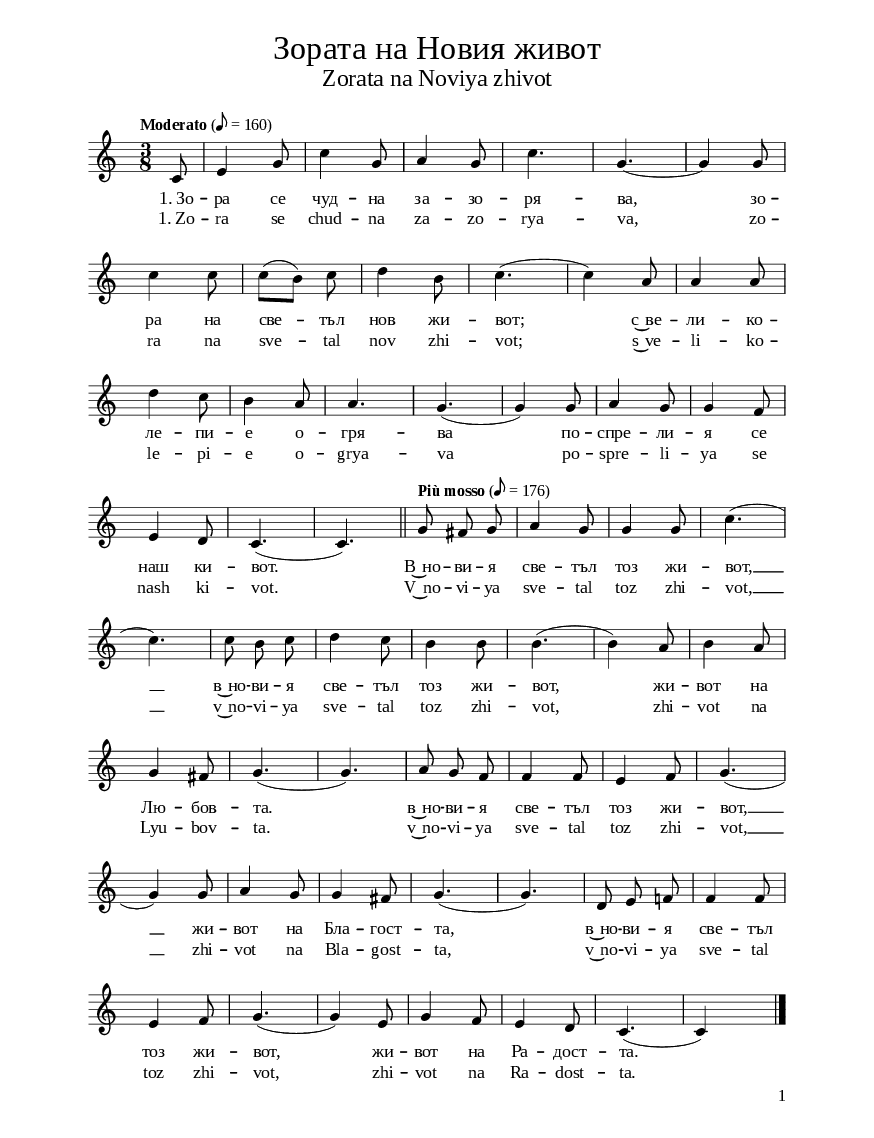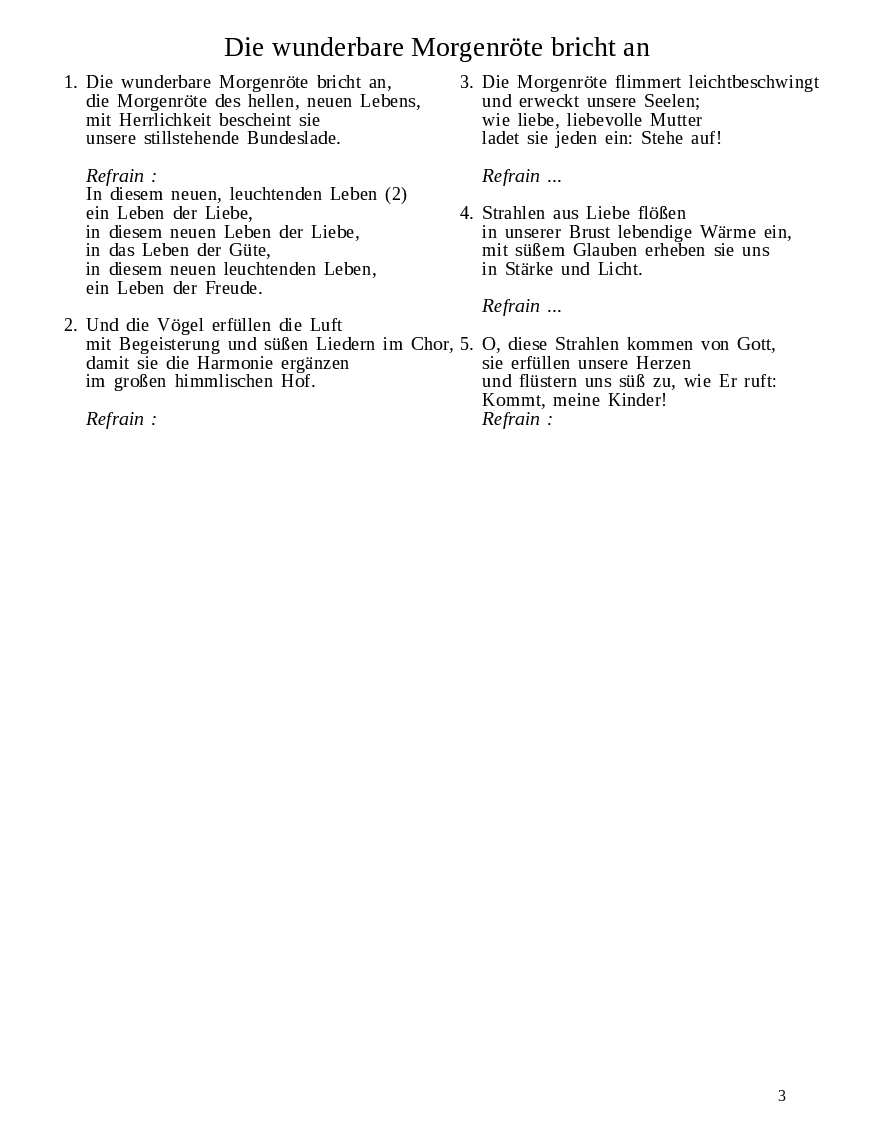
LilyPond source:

\version "2.24.0"

% include paper part and global functions
\include "include/globals.ily"

\bookpart {
  \include "include/bookpart-paper.ily"
  \score {
    \include "include/score-layout.ily"

    \new Voice \absolute  {
      \clef treble
      \key c \major
      \time 3/8
      \tempoFunc "Moderato" 8 "160"
      \partial 8
      \autoBeamOff
      c'8 |e'4 g'8|c''4 g'8 |a'4 g'8 |c''4.| g'4. ~ |  g'4    g'8 |\break
      c''4 c''8| \once \autoBeamOn c''8 ([  b'8  ])  \noBeam  c''8 |d''4 b'8  |c''4. ( | c''4 ) a'8| a'4 a'8| \break
      d''4  c''8| b'4 a'8| a'4. | g'4. ( |g'4 ) g'8 | a'4 g'8 | g'4 f'8 | \break
      e'4 d'8| c'4. ( | c'4. ) | \bar "||"
      \tempoFunc "Più mosso" 8 "176"
      g'8  fis'8 g'8 | a'4 g'8 | g'4 g'8 | c''4. (| \break
      c''4. ) | c''8 b'8 c''8| d''4 c''8 | b'4  b'8 | b'4.  (| b'4 )  a'8| b'4 a'8 | \break
      g'4 fis'8 | g'4. (| g'4. ) | a'8 g'8 f'8 | f'4 f'8 | e'4 f'8 | g'4. (| \break
      g'4 ) g'8 | a'4 g'8 | g'4 fis'8 | g'4. (| g'4. )| d'8 e'8 f'!8| f'4 f'8 | \break
      e'4 f'8 | g'4. (|g'4 ) e'8 | g'4 f'8 | e'4 d'8 | c'4. ( | c' 4 ) s8 | \bar "|."
    }

    \addlyrics {
      "1. Зо" -- ра се чуд -- на за -- зо -- ря -- ва, зо --
      ра на све -- тъл нов жи -- вот; с~ве -- ли -- ко --
      ле -- пи -- е о -- гря -- ва по -- спре -- ли -- я се
      наш ки -- вот. В~но -- ви -- я све -- тъл тоз жи -- вот, __
      в~но -- ви -- я све -- тъл тоз жи -- вот, жи -- вот на
      Лю -- бов -- та.  в~но -- ви -- я све -- тъл тоз жи -- вот, __
      жи -- вот на Бла -- гост -- та, в~но -- ви -- я све -- тъл
      тоз жи -- вот, жи -- вот на Ра -- дост -- та.
    }

    \addlyrics {
      "1. Zo" -- ra se chud -- na za -- zo -- rya -- va, zo --
      ra na sve -- tal nov zhi -- vot; s~ve -- li -- ko --
      le -- pi -- e o -- grya -- va po -- spre -- li -- ya se
      nash ki -- vot. V~no -- vi -- ya sve -- tal toz zhi -- vot, __
      v~no -- vi -- ya sve -- tal toz zhi -- vot, zhi -- vot na
      Lyu -- bov -- ta.  v~no -- vi -- ya sve -- tal toz zhi -- vot, __
      zhi -- vot na Bla -- gost -- ta, v~no -- vi -- ya sve -- tal
      toz zhi -- vot, zhi -- vot na Ra -- dost -- ta.
    }

    \header {
      title = \titleFunc "Зората на Новия живот" "Zorata na Noviya zhivot"
    }

    \midi{}
  } % score

  \pageBreak

  \markup \fontsize #bgCoupletFontSize {
    \hspace #1
    \override #`(baseline-skip . ,bgCoupletBaselineSkip)
    \column {
      \line { 2. И птички въздуха изпълнят }
      \line {   "   " с възторг и сладки песни в хор, }
      \line {   "   " Хармонията да допълнят }
      \line {   "   " В големия небесен двор.}

      \line { " " }
      \line { "   " \italic {Припев: } }
      \line {  "   " В новия светъл тоз живот, }
      \line { "   " В новия светъл тоз живот, }
      \line { "   " Живот на любовта, }
      \line {  "   " В новия светъл тоз живот,}
      \line { "   " Живот на благостта, }
      \line { "   "  В новия светъл тоз живот,}
      \line {  "   " Живот на радостта.}
      \line { " " }

      \line { 3. Трепти зората лекокрила  }
      \line {   "   " и буди нашите души; }
      \line {   "   " като любяща майка мила}
      \line {   "   " подканва всекиго: „Стани!“}

      \line { " " }
      \line { "   " \italic {Припев ...} }
      \line { " " }

      \line { 4. Лъчи от любовта ни вливат }
      \line {   "   " В гърдите жива топлина, }
      \line {   "   " Със сладка вяра ни повдигат }
      \line {   "   " Във крепост и виделина. }

      \line { " " }
      \line { "   " \italic {Припев ...} }
      \line { " " }

      \line { 5.  О тези лъчи от Бога идат, }
      \line {   "   " Те пълнят нашите сърца, }
      \line {   "   " И шепнат сладко, как Той вика: }
      \line {   "   " „Елате, моите деца!“ }
    }

    \hspace #5
    \override #`(baseline-skip . ,bgCoupletBaselineSkip)
    \column {
      \line { 2. I ptichki vazduha izpalnyat }
      \line {   "   " s vaztorg i sladki pesni v hor, }
      \line {   "   " Harmoniyata da dopalnyat }
      \line {   "   " V golemia nebesen dvor.}

      \line { " " }
      \line { "   " \italic {Pripev: } }
      \line {  "   " V novia svetal toz zhivot, }
      \line { "   " V novia svetal toz zhivot, }
      \line { "   " Zhivot na lyubovta, }
      \line {  "   " V novia svetal toz zhivot,}
      \line { "   " Zhivot na blagostta, }
      \line { "   "  V novia svetal toz zhivot,}
      \line {  "   " Zhivot na radostta.}
      \line { " " }

      \line { 3. Trepti zorata lekokrila  }
      \line {   "   " i budi nashite dushi; }
      \line {   "   " kato lyubyashta mayka mila}
      \line {   "   " podkanva vsekigo: „Stani!“}

      \line { " " }
      \line { "   " \italic {Pripev ...} }
      \line { " " }

      \line { 4. Lachi ot lyubovta ni vlivat }
      \line {   "   " V gardite zhiva toplina, }
      \line {   "   " Sas sladka vyara ni povdigat }
      \line {   "   " Vav krepost i videlina. }

      \line { " " }
      \line { "   " \italic {Pripev ...} }
      \line { " " }

      \line { 5.  O tezi lachi ot Boga idat, }
      \line {   "   " Te palnyat nashite sartsa, }
      \line {   "   " I shepnat sladko, kak Toy vika: }
      \line {   "   " „Elate, moite detsa!“ }
    } %column
  } % markup

  \pageBreak

  % include foreign translation(s) of the song
  \version "2.24.0"

\markup \fill-line { \fontsize #deTitleFontSize "Die wunderbare Morgenröte bricht an" }
\markup \null
\markup \fontsize #+1.7 {

  \hspace #-3
  \vspace #0.5
  \override #'(baseline-skip . 1.8)

  \column {
    \line { 1. Die wunderbare Morgenröte bricht an, }
    \line {   "   " die Morgenröte des hellen, neuen Lebens, }
    \line {   "   " mit Herrlichkeit bescheint sie}
    \line {   "   " unsere stillstehende Bundeslade.}
    \line { " " }
      \line { "   " \italic { Refrain :}  }
    \line {    "   "In diesem neuen, leuchtenden Leben (2) }
    \line {   "   "ein Leben der Liebe, }
    \line {   "   " in diesem neuen Leben der Liebe, }
    \line {   "   " in das Leben der Güte, }
    \line {   "   "in diesem neuen leuchtenden Leben, }
    \line {   "   "ein Leben der Freude.}

      \line { " " }
      \line { 2. Und die Vögel erfüllen die Luft }
      \line {   "   "mit Begeisterung und süßen Liedern im Chor, }
      \line {   "   " damit sie die Harmonie ergänzen }
      \line {   "   " im großen himmlischen Hof. }
      \line { " " }

      \line { "   " \italic { Refrain :}  }
   
    }
     \override #'(baseline-skip . 1.8)

    \column {
      
      \line { 3. Die Morgenröte flimmert leichtbeschwingt }
      \line {   "   " und erweckt unsere Seelen; }
      \line {   "   " wie liebe, liebevolle Mutter }
      \line {   "   " ladet sie jeden ein: Stehe auf! }

      \line { " " }
      \line { "   " \italic { Refrain } ... }
       \line { " " }
      
      \line { 4. Strahlen aus Liebe flößen }
      \line {   "   " in unserer Brust lebendige Wärme ein, }
      \line {   "   " mit süßem Glauben erheben sie uns }
      \line {   "   " in Stärke und Licht.}

      \line { " " }
      \line { "   " \italic { Refrain } ... }

      \line { " " }
      \line { 5. O, diese Strahlen kommen von Gott, }
      \line {   "   " sie erfüllen unsere Herzen }
      \line {   "   " und flüstern uns süß zu, wie Er ruft: }
      \line {   "   " Kommt, meine Kinder!}
       \line { "   " \italic { Refrain :}  }

    }
}


} % bookpart
